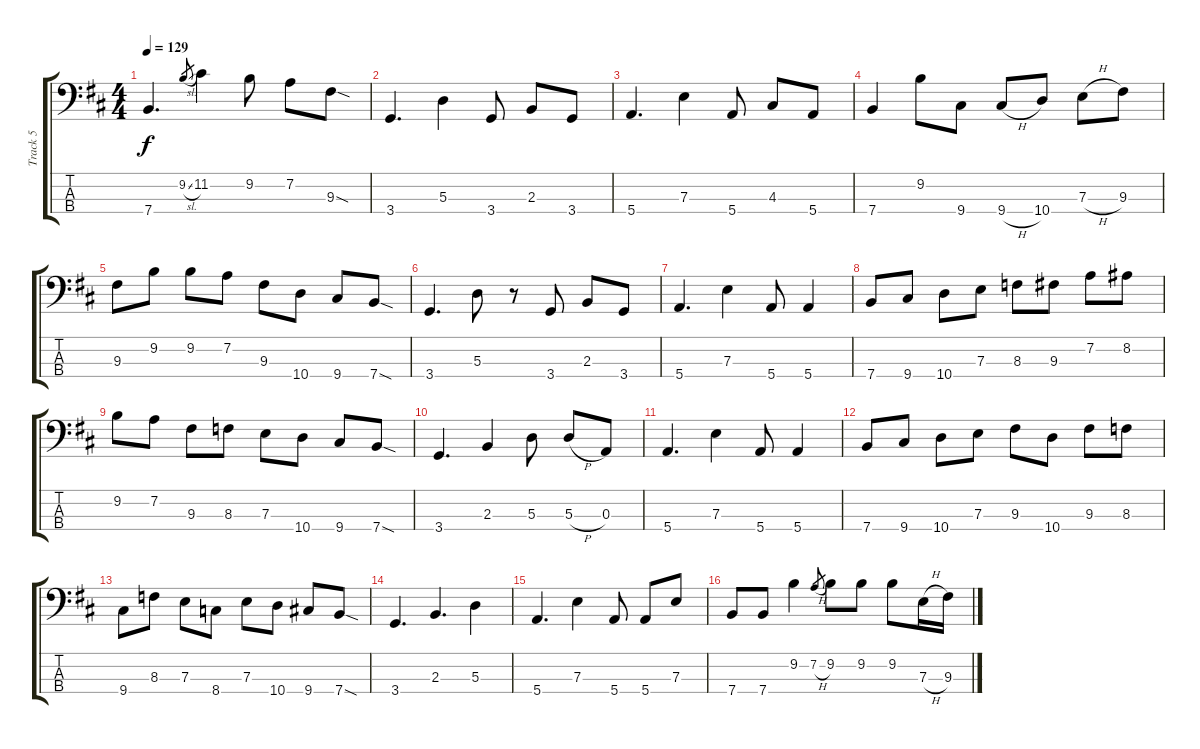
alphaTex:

\track ("Track 5" "Track 5") {instrument electricbasspick}
\staff {score tabs}
\tuning (G2 D2 A1 E1) {hide}
\ts (4 4)
\tempo 129
\clef f4
\ks bminor
7.4.4{d dy f} 9.2{sl}.8{gr} 11.2.4 9.2.8 7.2.8 9.3{sod}.8 |
3.4.4{d} 5.3.4 3.4.8 2.3.8 3.4.8 |
5.4.4{d} 7.3.4 5.4.8 4.3.8 5.4.8 |
7.4.4 9.2.8 9.4.8 9.4{h}.8 10.4.8 7.3{h}.8 9.3.8 |
9.3.8 9.2.8 9.2.8 7.2.8 9.3.8 10.4.8 9.4.8 7.4{sod}.8 |
3.4.4{d} 5.3.8 r.8 3.4.8 2.3.8 3.4.8 |
5.4.4{d} 7.3.4 5.4.8 5.4.4 |
7.4.8 9.4.8 10.4.8 7.3.8 8.3.8 9.3.8 7.2.8 8.2.8 |
9.2.8 7.2.8 9.3.8 8.3.8 7.3.8 10.4.8 9.4.8 7.4{sod}.8 |
3.4.4{d} 2.3.4 5.3.8 5.3{h}.8 0.3.8 |
5.4.4{d} 7.3.4 5.4.8 5.4.4 |
7.4.8 9.4.8 10.4.8 7.3.8 9.3.8 10.4.8 9.3.8 8.3.8 |
9.4.8 8.3.8 7.3.8 8.4.8 7.3.8 10.4.8 9.4.8 7.4{sod}.8 |
3.4.4{d} 2.3.4{d} 5.3.4 |
5.4.4{d} 7.3.4 5.4.8 5.4.8 7.3.8 |
7.4.8 7.4.8 9.2.4 7.2{h}.8{gr} 9.2.8 9.2.8 9.2.8 7.3{h}.16 9.3.16
